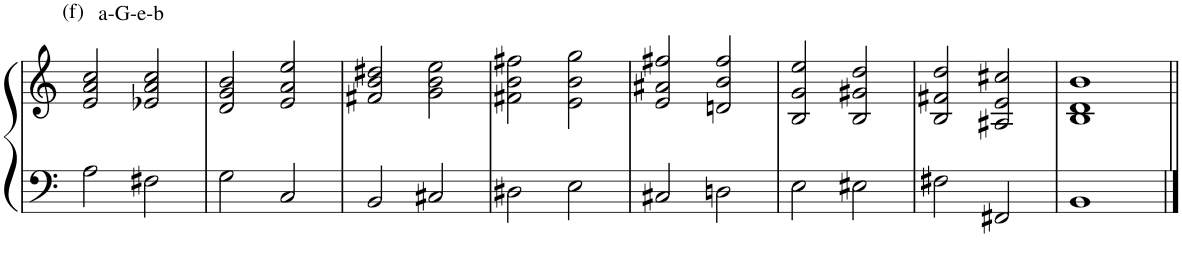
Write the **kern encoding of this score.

**kern	**kern
*part1	*part1
*staff2	*staff1
*I"Piano	*
*I'Pno.	*
!!LO:PB:g=z
*clefF4	*clefG2
*k[]	*k[]
*M4/4	*M4/4
=32	=32
!	!LO:TX:a:t=(f)
!	!LO:TX:a:t=a-G-e-b
2A\	2e/ 2a/ 2cc/
2F#X\	2e-X/ 2a/ 2cc/
=33	=33
2G\	2d/ 2g/ 2b/
2C/	2e/ 2a/ 2ee/
=34	=34
2BB/	2f#X/ 2b/ 2dd#X/
2C#X/	2g\ 2b\ 2ee\
=35	=35
2D#X\	2f#X\ 2b\ 2ff#X\
2E\	2e\ 2b\ 2gg\
=36	=36
2C#X/	2e/ 2a#X/ 2ff#X/
2Dn\	2dn/ 2b/ 2ff#/
=37	=37
2E\	2B/ 2g/ 2ee/
2E#X\	2B/ 2g#X/ 2dd/
=38	=38
2F#X\	2B/ 2f#X/ 2dd/
2FF#X/	2A#X/ 2e/ 2cc#X/
=39	=39
1BB	1B 1d 1b
=||	=||
*-	*-
